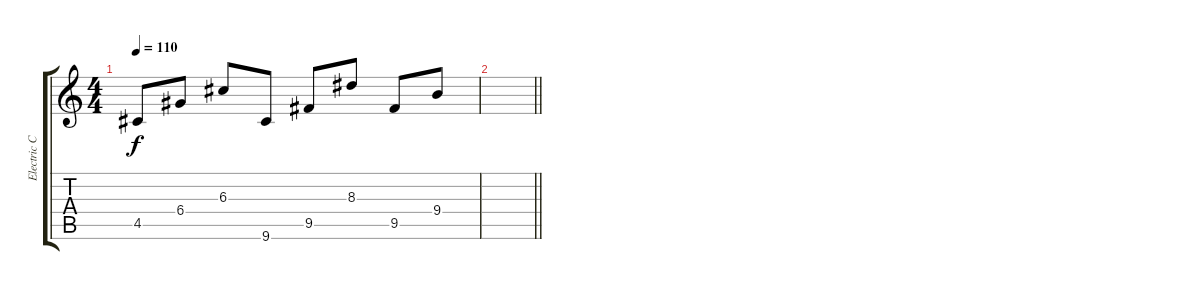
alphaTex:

\track ("Electric Clean Guitar" "Electric C") {instrument electricguitarjazz}
\staff {score tabs}
\tuning (E4 B3 G3 D3 A2 E2) {hide}
\ts (4 4)
\tempo 110
\clef g2
\ks c
4.5.8{dy f} 6.4.8 6.3.8 9.6.8 9.5.8 8.3.8 9.5.8 9.4.8 |
\barLineRight lightlight
